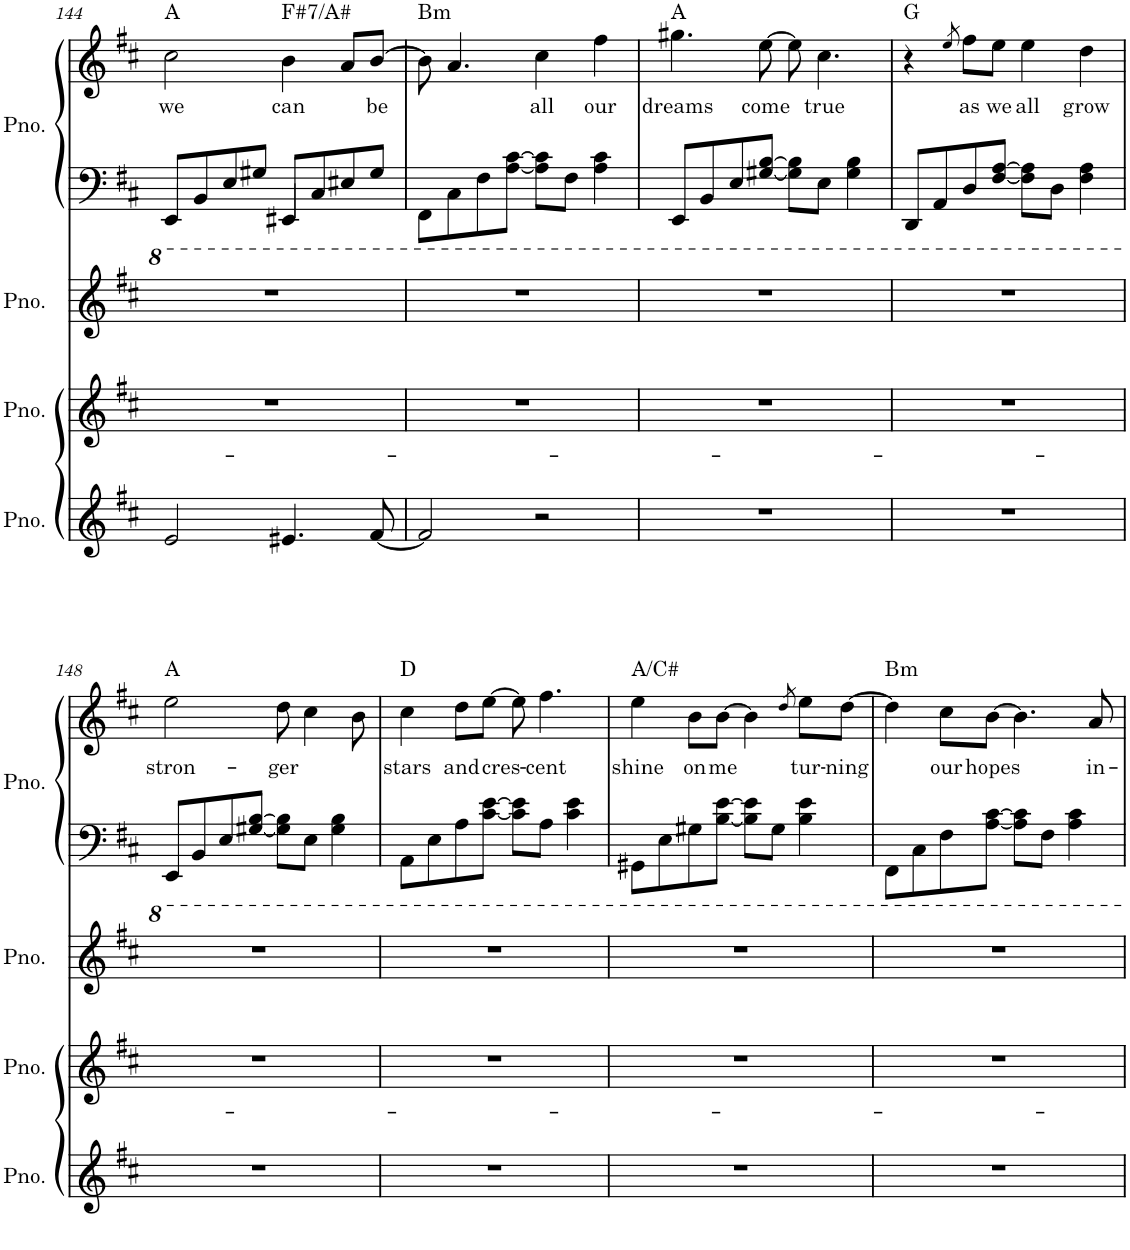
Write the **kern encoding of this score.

**kern	**kern	**kern	**kern	**kern	**text
*part4	*part3	*part2	*part1	*part1	*part1
*staff5	*staff4	*staff3	*staff2	*staff1	*staff1
*I"Piano	*I"Piano	*I"Piano	*I"Piano	*	*
*I'Pno.	*I'Pno.	*I'Pno.	*I'Pno.	*	*
!!LO:PB:g=z
*clefG2	*clefG2	*clefG2	*clefF4	*clefG2	*
*k[f#c#]	*k[f#c#]	*k[f#c#]	*k[f#c#]	*k[f#c#]	*
*M4/4	*M4/4	*M4/4	*M4/4	*M4/4	*
=144	=144	=144	=144	=144	=144
*	*	*	*^	*	*
!	!	!	!	!	!LO:TX:a:t=A	!
!	!	!	!	!	!	!LO:LY:b
2e/	1r	1r	8EE/L	2EE/	2cc#\	we
.	.	.	8BB/	.	.	.
.	.	.	8E/	.	.	.
.	.	.	8G#X/J	.	.	.
!	!	!	!	!	!LO:TX:a:t=F#7/A#	!
!	!	!	!	!	!	!LO:LY:b
4.e#X/	.	.	8EE#X/L	2EE#/	4b\	can
.	.	.	8C#/	.	.	.
.	.	.	8E#X/	.	8a/L	.
!	!	!	!	!	!	!LO:LY:b
[8f#/	.	.	8G#/J	.	[8b/J	be
=145	=145	=145	=145	=145	=145	=145
!	!	!	!	!	!LO:TX:a:t=Bm	!
2f#/]	1r	1r	8FF#\L	1FF#	8b\]	.
.	.	.	8C#\	.	4.a/	.
.	.	.	8F#\	.	.	.
.	.	.	[8A\ [8c#\J	.	.	.
!	!	!	!	!	!	!LO:LY:b
2r	.	.	8A\] 8c#\]L	.	4cc#\	all
.	.	.	8F#\J	.	.	.
!	!	!	!	!	!	!LO:LY:b
.	.	.	4A\ 4c#\	.	4ff#\	our
=146	=146	=146	=146	=146	=146	=146
!	!	!	!	!	!LO:TX:a:t=A	!
!	!	!	!	!	!	!LO:LY:b
1r	1r	1r	8EE/L	1EE	4.gg#X\	dreams
.	.	.	8BB/	.	.	.
.	.	.	8E/	.	.	.
!	!	!	!	!	!	!LO:LY:b
.	.	.	[8G#X/ [8B/J	.	[8ee\	come
.	.	.	8G#\] 8B\]L	.	8ee\]	.
!	!	!	!	!	!	!LO:LY:b
.	.	.	8E\J	.	4.cc#\	true
.	.	.	4G#\ 4B\	.	.	.
=147	=147	=147	=147	=147	=147	=147
!	!	!	!	!	!LO:TX:a:t=G	!
1r	1r	1r	8DD/L	1DD	4r	.
.	.	.	8AA/	.	.	.
.	.	.	.	.	8qee/	.
!	!	!	!	!	!	!LO:LY:b
.	.	.	8D/	.	8ff#\L	as
!	!	!	!	!	!	!LO:LY:b
.	.	.	[8F#/ [8A/J	.	8ee\J	we
!	!	!	!	!	!	!LO:LY:b
.	.	.	8F#\] 8A\]L	.	4ee\	all
.	.	.	8D\J	.	.	.
!	!	!	!	!	!	!LO:LY:b
.	.	.	4F#\ 4A\	.	4dd\	grow
!!LO:LB:g=z
=148	=148	=148	=148	=148	=148	=148
!	!	!	!	!	!LO:TX:a:t=A	!
!	!	!	!	!	!	!LO:LY:b
1r	1r	1r	8EE/L	1EE	2ee\	stron-
.	.	.	8BB/	.	.	.
.	.	.	8E/	.	.	.
.	.	.	[8G#X/ [8B/J	.	.	.
!	!	!	!	!	!	!LO:LY:b
.	.	.	8G#\] 8B\]L	.	8dd\	-ger
.	.	.	8E\J	.	4cc#\	.
.	.	.	4G#\ 4B\	.	.	.
.	.	.	.	.	8b\	.
=149	=149	=149	=149	=149	=149	=149
!	!	!	!	!	!LO:TX:a:t=D	!
!	!	!	!	!	!	!LO:LY:b
1r	1r	1r	8AA\L	1AA	4cc#\	stars
.	.	.	8E\	.	.	.
!	!	!	!	!	!	!LO:LY:b
.	.	.	8A\	.	8dd\L	and
!	!	!	!	!	!	!LO:LY:b
.	.	.	[8c#\ [8e\J	.	[8ee\J	cres-
.	.	.	8c#\] 8e\]L	.	8ee\]	.
!	!	!	!	!	!	!LO:LY:b
.	.	.	8A\J	.	4.ff#\	-cent
.	.	.	4c#\ 4e\	.	.	.
=150	=150	=150	=150	=150	=150	=150
!	!	!	!	!	!LO:TX:a:t=A/C#	!
!	!	!	!	!	!	!LO:LY:b
1r	1r	1r	8GG#X\L	1GG#	4ee\	shine
.	.	.	8E\	.	.	.
!	!	!	!	!	!	!LO:LY:b
.	.	.	8G#X\	.	8b\L	on
!	!	!	!	!	!	!LO:LY:b
.	.	.	[8B\ [8e\J	.	[8b\J	me
.	.	.	8B\] 8e\]L	.	4b\]	.
.	.	.	8G#\J	.	.	.
.	.	.	.	.	8qdd/	.
!	!	!	!	!	!	!LO:LY:b
.	.	.	4B\ 4e\	.	8ee\L	tur-
!	!	!	!	!	!	!LO:LY:b
.	.	.	.	.	[8dd\J	-ning
=151	=151	=151	=151	=151	=151	=151
!	!	!	!	!	!LO:TX:a:t=Bm	!
1r	1r	1r	8FF#\L	1FF#	4dd\]	.
.	.	.	8C#\	.	.	.
!	!	!	!	!	!	!LO:LY:b
.	.	.	8F#\	.	8cc#\L	our
!	!	!	!	!	!	!LO:LY:b
.	.	.	[8A\ [8c#\J	.	[8b\J	hopes
.	.	.	8A\] 8c#\]L	.	4.b\]	.
.	.	.	8F#\J	.	.	.
.	.	.	4A\ 4c#\	.	.	.
!	!	!	!	!	!	!LO:LY:b
.	.	.	.	.	8a/	in-
*	*	*	*v	*v	*	*
=	=	=	=	=	=
*-	*-	*-	*-	*-	*-
